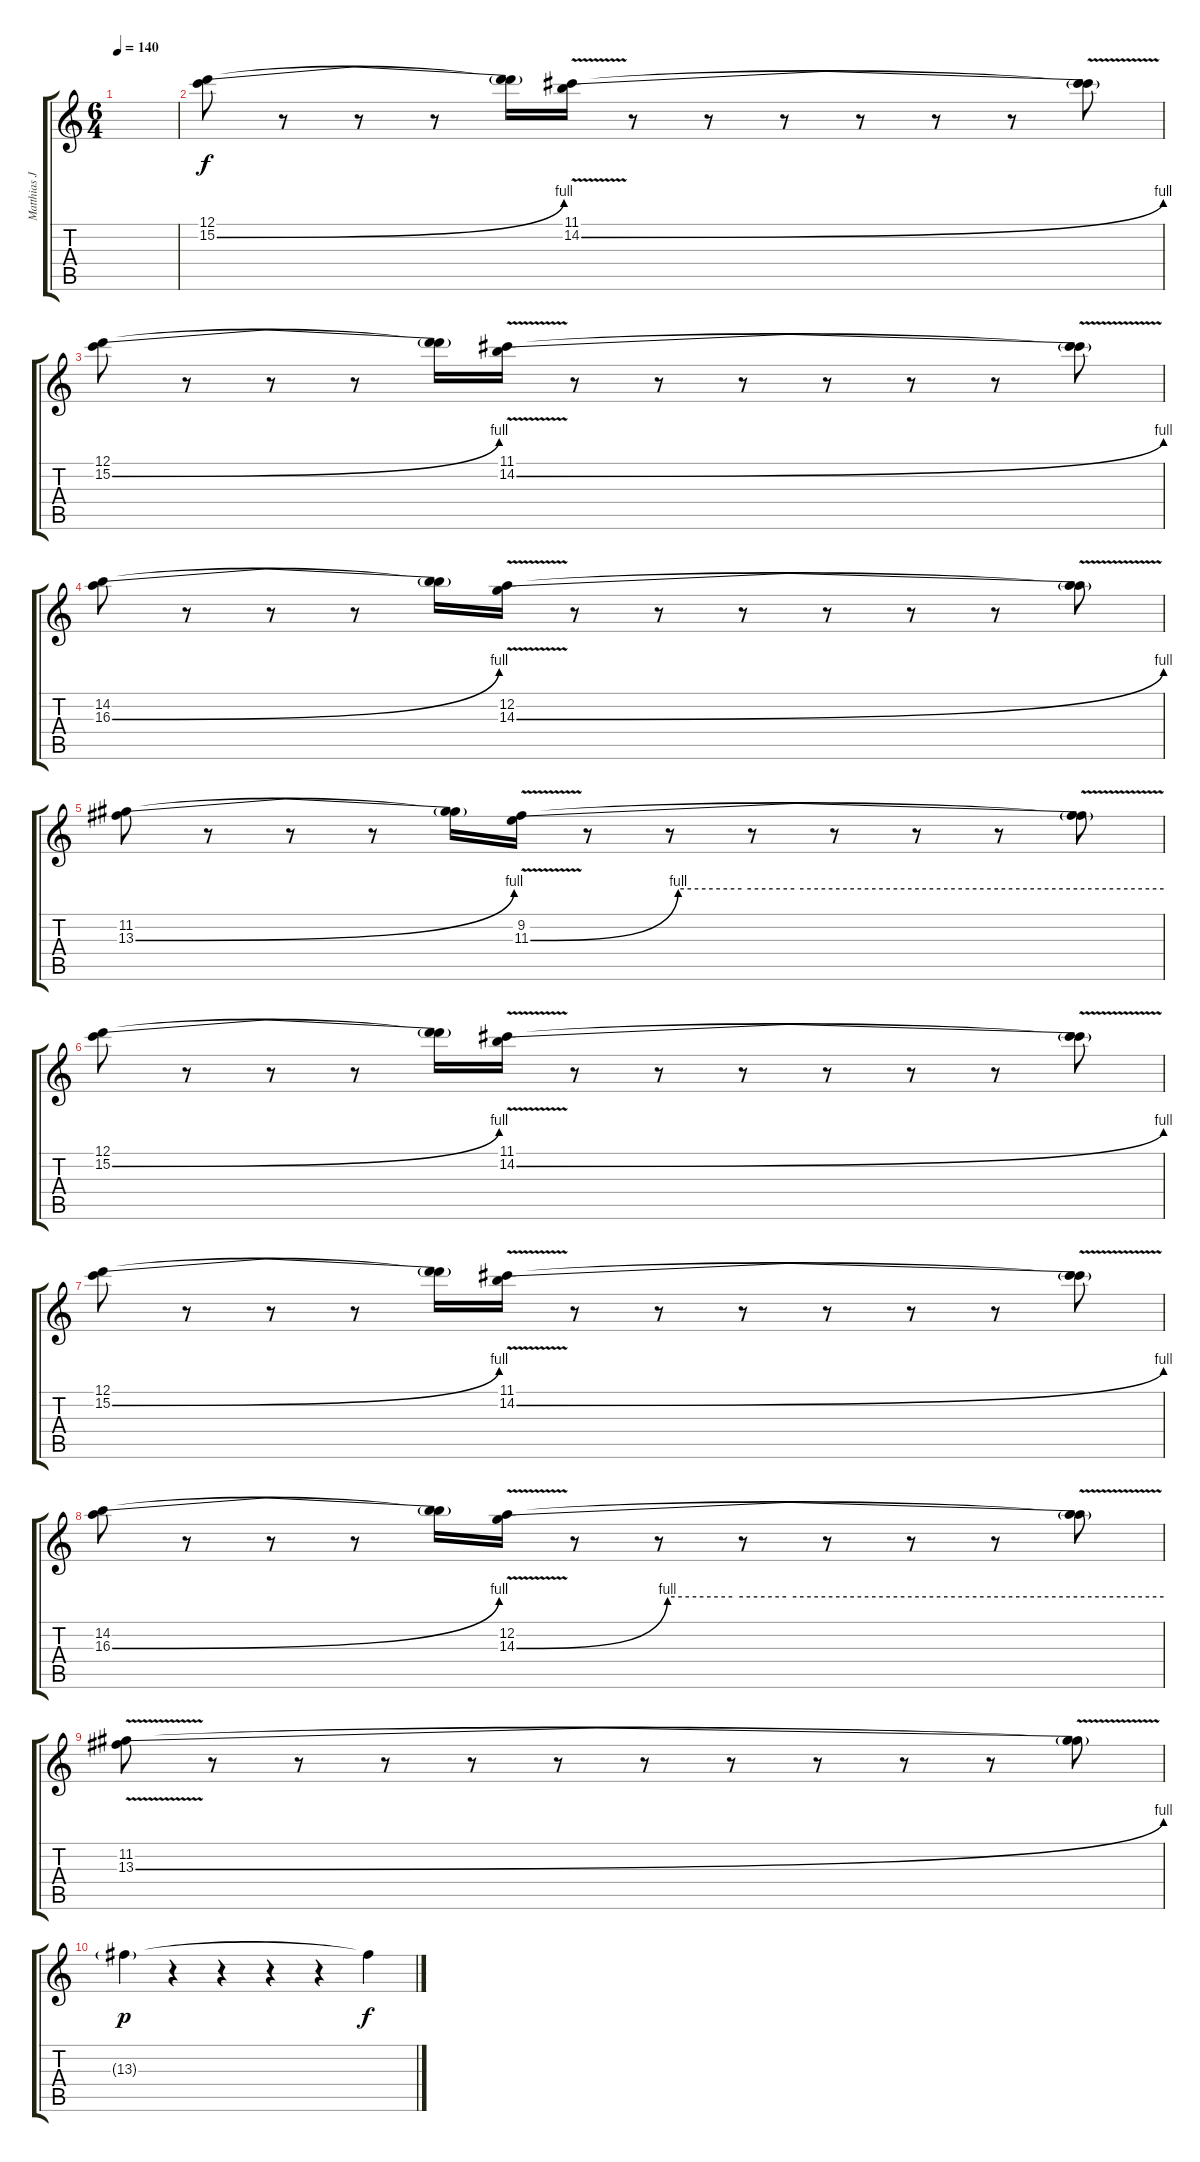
\track ("Matthias Jabs" "Matthias J") {instrument distortionguitar}
\staff {score tabs}
\tuning (D4 A3 F3 C3 G2 D2) {hide}
\ts (6 4)
\tempo 140
\clef g2
\ks c
|
(12.1 15.2{be (bend 0 0 60 4)}).8 r.8 r.8 r.8 (12.1{t} 15.2{t}).16 (11.1 14.2{be (bend 0 0 60 4) v}).16 r.8 r.8 r.8 r.8 r.8 r.8 (11.1{t} 14.2{t}).8 |
(12.1 15.2{be (bend 0 0 60 4)}).8 r.8 r.8 r.8 (12.1{t} 15.2{t}).16 (11.1 14.2{be (bend 0 0 60 4) v}).16 r.8 r.8 r.8 r.8 r.8 r.8 (11.1{t} 14.2{t}).8 |
(14.2 16.3{be (bend 0 0 60 4)}).8 r.8 r.8 r.8 (14.2{t} 16.3{t}).16 (12.2 14.3{be (bend 0 0 60 4) v}).16 r.8 r.8 r.8 r.8 r.8 r.8 (12.2{t} 14.3{t}).8 |
(11.2 13.3{be (bend 0 0 60 4)}).8 r.8 r.8 r.8 (11.2{t} 13.3{t}).16 (9.2 11.3{be (custom 0 0 14 4 20 4 25 4 60 4) v}).16 r.8 r.8 r.8 r.8 r.8 r.8 (9.2{t} 11.3{t}).8 |
(12.1 15.2{be (bend 0 0 60 4)}).8 r.8 r.8 r.8 (12.1{t} 15.2{t}).16 (11.1 14.2{be (bend 0 0 60 4) v}).16 r.8 r.8 r.8 r.8 r.8 r.8 (11.1{t} 14.2{t}).8 |
(12.1 15.2{be (bend 0 0 60 4)}).8 r.8 r.8 r.8 (12.1{t} 15.2{t}).16 (11.1 14.2{be (bend 0 0 60 4) v}).16 r.8 r.8 r.8 r.8 r.8 r.8 (11.1{t} 14.2{t}).8 |
(14.2 16.3{be (bend 0 0 60 4)}).8 r.8 r.8 r.8 (14.2{t} 16.3{t}).16 (12.2 14.3{be (custom 0 0 14 4 20 4 25 4 60 4) v}).16 r.8 r.8 r.8 r.8 r.8 r.8 (12.2{t} 14.3{t}).8 |
(11.2 13.3{be (bend 0 0 60 4) v}).8 r.8 r.8 r.8 r.8 r.8 r.8 r.8 r.8 r.8 r.8 (11.2{t} 13.3{t}).8 |
13.3{g}.4{dy p} r.4 r.4 r.4 r.4 13.3{t}.4{dy f}
